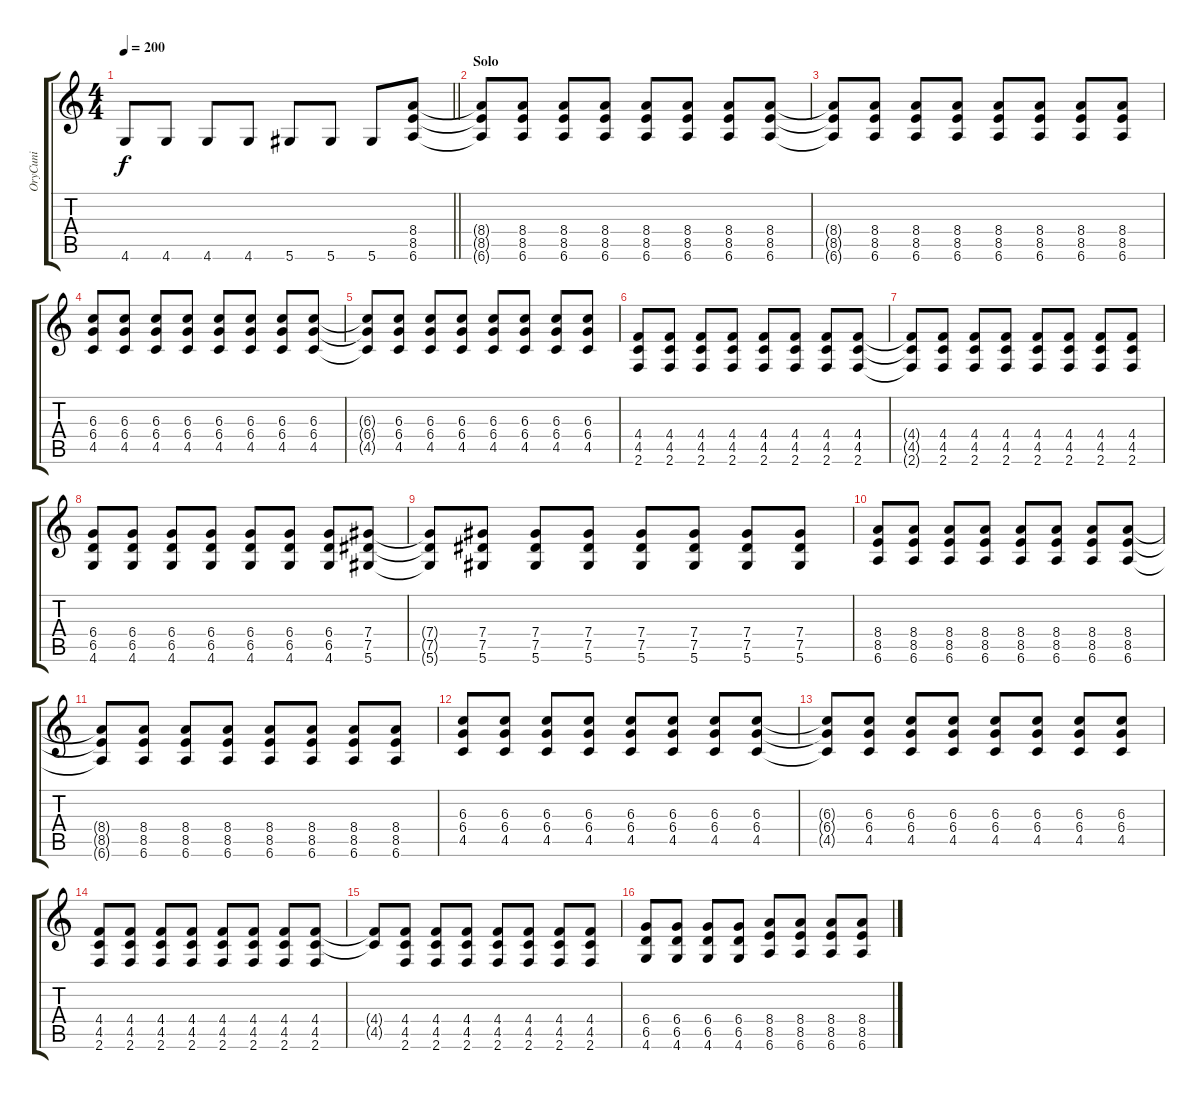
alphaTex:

\track ("OryCuni" "OryCuni") {instrument distortionguitar}
\staff {score tabs}
\tuning (Eb4 Bb3 Gb3 Db3 Ab2 Eb2) {hide}
\ts (4 4)
\tempo 200
\clef g2
\barLineRight lightlight
\ks c
4.6.8{dy f} 4.6.8 4.6.8 4.6.8 5.6.8 5.6.8 5.6.8 (8.4 8.5 6.6).8 |
\section ("" "Solo")
(8.4{t} 8.5{t} 6.6{t}).8 (8.4 8.5 6.6).8 (8.4 8.5 6.6).8 (8.4 8.5 6.6).8 (8.4 8.5 6.6).8 (8.4 8.5 6.6).8 (8.4 8.5 6.6).8 (8.4 8.5 6.6).8 |
(8.4{t} 8.5{t} 6.6{t}).8 (8.4 8.5 6.6).8 (8.4 8.5 6.6).8 (8.4 8.5 6.6).8 (8.4 8.5 6.6).8 (8.4 8.5 6.6).8 (8.4 8.5 6.6).8 (8.4 8.5 6.6).8 |
(6.3 6.4 4.5).8 (6.3 6.4 4.5).8 (6.3 6.4 4.5).8 (6.3 6.4 4.5).8 (6.3 6.4 4.5).8 (6.3 6.4 4.5).8 (6.3 6.4 4.5).8 (6.3 6.4 4.5).8 |
(6.3{t} 6.4{t} 4.5{t}).8 (6.3 6.4 4.5).8 (6.3 6.4 4.5).8 (6.3 6.4 4.5).8 (6.3 6.4 4.5).8 (6.3 6.4 4.5).8 (6.3 6.4 4.5).8 (6.3 6.4 4.5).8 |
(4.4 4.5 2.6).8 (4.4 4.5 2.6).8 (4.4 4.5 2.6).8 (4.4 4.5 2.6).8 (4.4 4.5 2.6).8 (4.4 4.5 2.6).8 (4.4 4.5 2.6).8 (4.4 4.5 2.6).8 |
(4.4{t} 4.5{t} 2.6{t}).8 (4.4 4.5 2.6).8 (4.4 4.5 2.6).8 (4.4 4.5 2.6).8 (4.4 4.5 2.6).8 (4.4 4.5 2.6).8 (4.4 4.5 2.6).8 (4.4 4.5 2.6).8 |
(6.4 6.5 4.6).8 (6.4 6.5 4.6).8 (6.4 6.5 4.6).8 (6.4 6.5 4.6).8 (6.4 6.5 4.6).8 (6.4 6.5 4.6).8 (6.4 6.5 4.6).8 (7.4 7.5 5.6).8 |
(7.4{t} 7.5{t} 5.6{t}).8 (7.4 7.5 5.6).8 (7.4 7.5 5.6).8 (7.4 7.5 5.6).8 (7.4 7.5 5.6).8 (7.4 7.5 5.6).8 (7.4 7.5 5.6).8 (7.4 7.5 5.6).8 |
(8.4 8.5 6.6).8 (8.4 8.5 6.6).8 (8.4 8.5 6.6).8 (8.4 8.5 6.6).8 (8.4 8.5 6.6).8 (8.4 8.5 6.6).8 (8.4 8.5 6.6).8 (8.4 8.5 6.6).8 |
(8.4{t} 8.5{t} 6.6{t}).8 (8.4 8.5 6.6).8 (8.4 8.5 6.6).8 (8.4 8.5 6.6).8 (8.4 8.5 6.6).8 (8.4 8.5 6.6).8 (8.4 8.5 6.6).8 (8.4 8.5 6.6).8 |
(6.3 6.4 4.5).8 (6.3 6.4 4.5).8 (6.3 6.4 4.5).8 (6.3 6.4 4.5).8 (6.3 6.4 4.5).8 (6.3 6.4 4.5).8 (6.3 6.4 4.5).8 (6.3 6.4 4.5).8 |
(6.3{t} 6.4{t} 4.5{t}).8 (6.3 6.4 4.5).8 (6.3 6.4 4.5).8 (6.3 6.4 4.5).8 (6.3 6.4 4.5).8 (6.3 6.4 4.5).8 (6.3 6.4 4.5).8 (6.3 6.4 4.5).8 |
(4.4 4.5 2.6).8 (4.4 4.5 2.6).8 (4.4 4.5 2.6).8 (4.4 4.5 2.6).8 (4.4 4.5 2.6).8 (4.4 4.5 2.6).8 (4.4 4.5 2.6).8 (4.4 4.5 2.6).8 |
(4.4{t} 4.5{t}).8 (4.4 4.5 2.6).8 (4.4 4.5 2.6).8 (4.4 4.5 2.6).8 (4.4 4.5 2.6).8 (4.4 4.5 2.6).8 (4.4 4.5 2.6).8 (4.4 4.5 2.6).8 |
(6.4 6.5 4.6).8 (6.4 6.5 4.6).8 (6.4 6.5 4.6).8 (6.4 6.5 4.6).8 (8.4 8.5 6.6).8 (8.4 8.5 6.6).8 (8.4 8.5 6.6).8 (8.4 8.5 6.6).8
